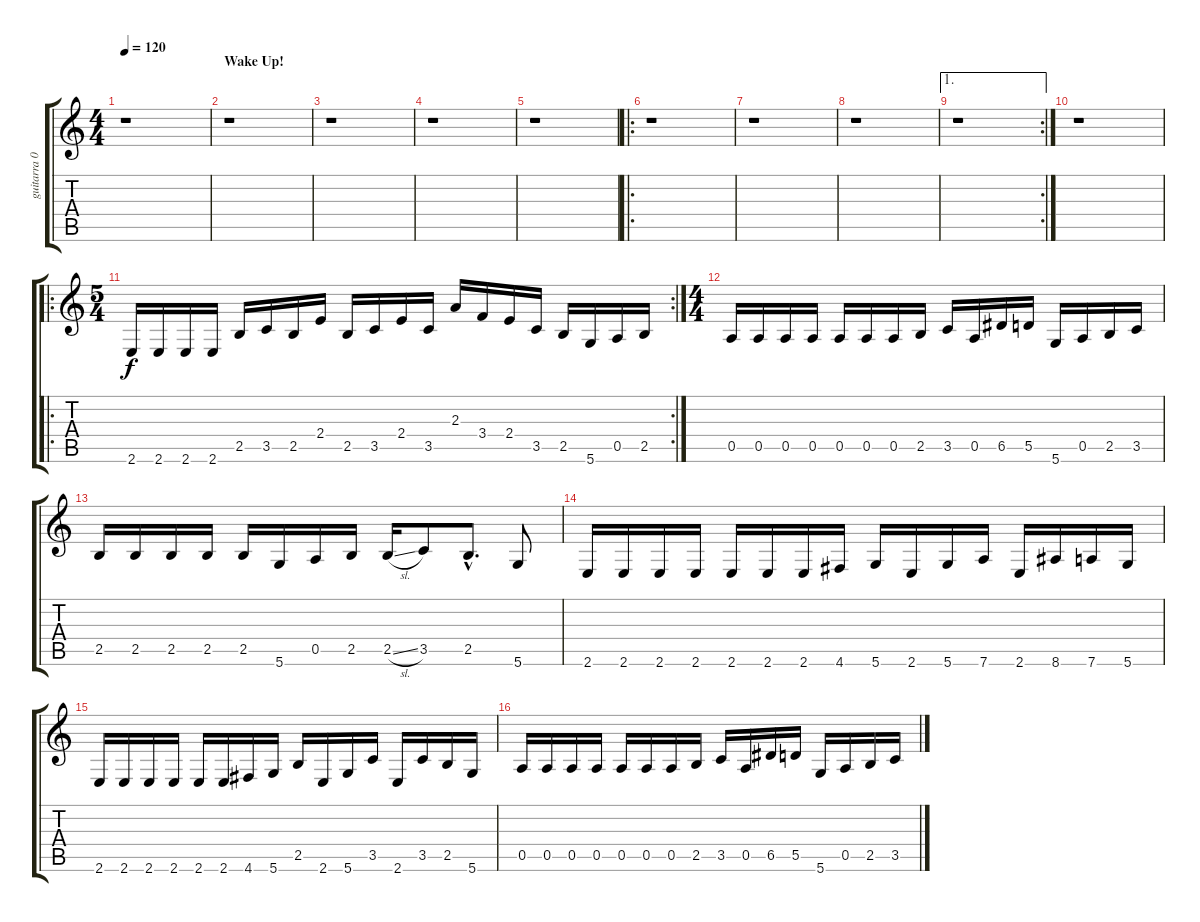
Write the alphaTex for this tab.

\track ("guitarra 02" "guitarra 0") {instrument distortionguitar}
\staff {score tabs}
\tuning (E4 B3 G3 D3 A2 D2) {hide}
\ts (4 4)
\tempo 120
\clef g2
\ks c
r.1{dy f} |
\section ("" "Wake Up!")
r.1 |
r.1 |
r.1 |
r.1 |
\ro
r.1 |
r.1 |
r.1 |
\ae 1
\rc 2
r.1 |
r.1 |
\ro
\rc 2
\ts (5 4)
2.6.16 2.6.16 2.6.16 2.6.16 2.5.16 3.5.16 2.5.16 2.4.16 2.5.16 3.5.16 2.4.16 3.5.16 2.3.16 3.4.16 2.4.16 3.5.16 2.5.16 5.6.16 0.5.16 2.5.16 |
\ts (4 4)
0.5.16 0.5.16 0.5.16 0.5.16 0.5.16 0.5.16 0.5.16 2.5.16 3.5.16 0.5.16 6.5.16 5.5.16 5.6.16 0.5.16 2.5.16 3.5.16 |
2.5.16 2.5.16 2.5.16 2.5.16 2.5.16 5.6.16 0.5.16 2.5.16 2.5{sl}.16 3.5.8 2.5{hac}.8{d} 5.6.8 |
2.6.16 2.6.16 2.6.16 2.6.16 2.6.16 2.6.16 2.6.16 4.6.16 5.6.16 2.6.16 5.6.16 7.6.16 2.6.16 8.6.16 7.6.16 5.6.16 |
2.6.16 2.6.16 2.6.16 2.6.16 2.6.16 2.6.16 4.6.16 5.6.16 2.5.16 2.6.16 5.6.16 3.5.16 2.6.16 3.5.16 2.5.16 5.6.16 |
0.5.16 0.5.16 0.5.16 0.5.16 0.5.16 0.5.16 0.5.16 2.5.16 3.5.16 0.5.16 6.5.16 5.5.16 5.6.16 0.5.16 2.5.16 3.5.16
